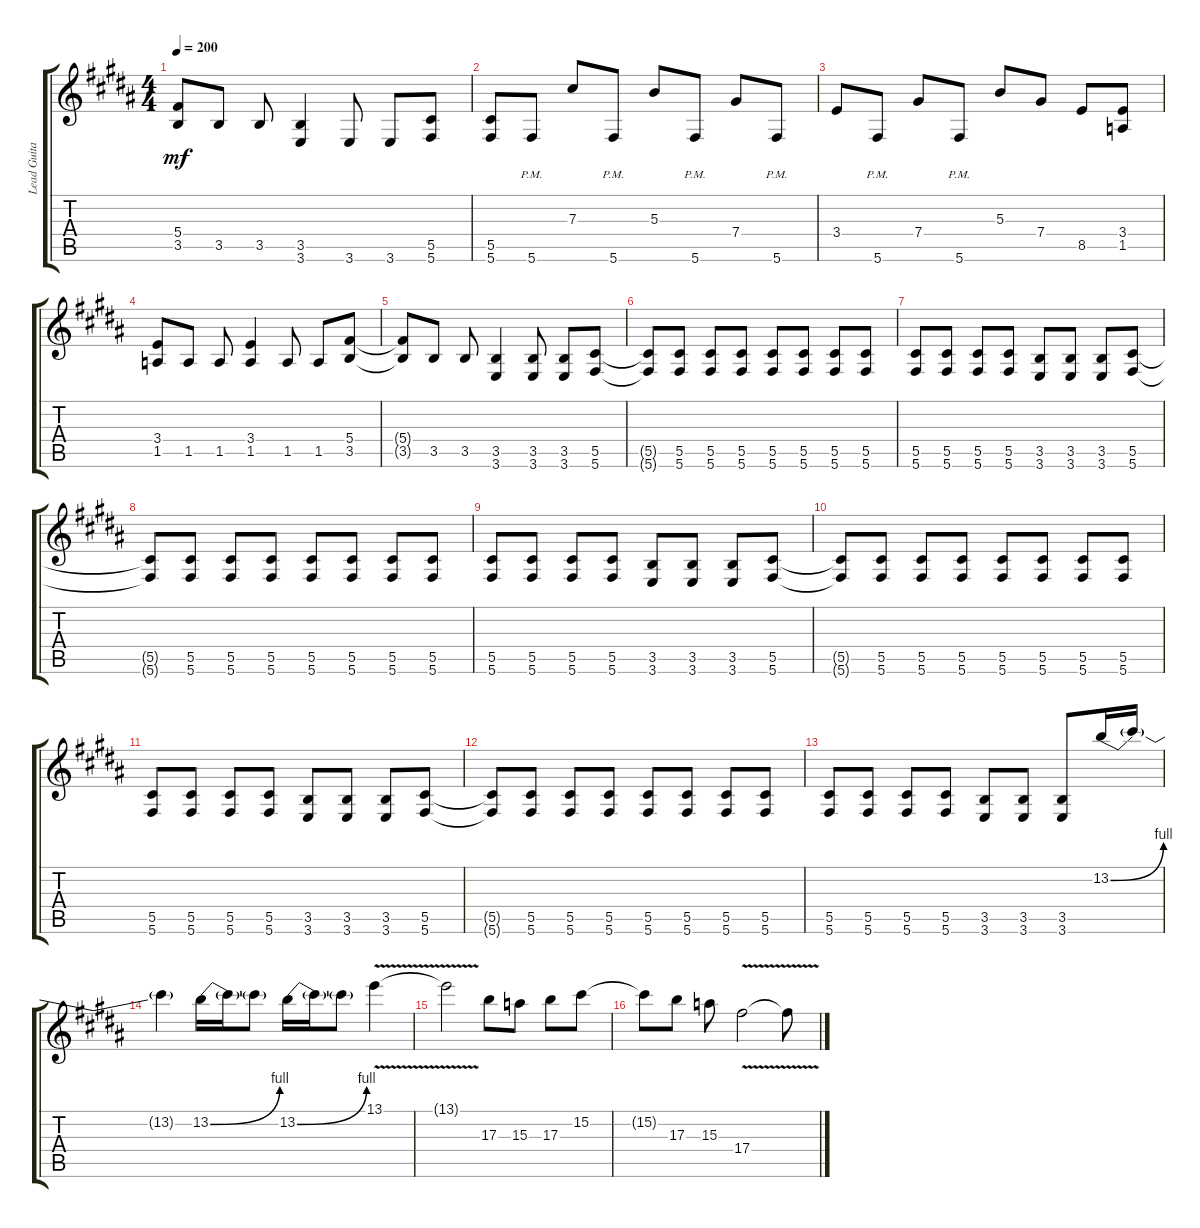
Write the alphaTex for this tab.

\track ("Lead Guitar" "Lead Guita") {instrument electricguitarclean}
\staff {score tabs}
\tuning (Eb4 Bb3 Gb3 Db3 Ab2 Db2) {hide}
\ts (4 4)
\tempo 200
\clef g2
\ks b
(5.4{t} 3.5{t}).8{dy mf} 3.5.8 3.5.8 (3.5 3.6).4 3.6.8 3.6.8 (5.5 5.6).8 |
(5.5 5.6).8 5.6{pm}.8 7.3.8 5.6{pm}.8 5.3.8 5.6{pm}.8 7.4.8 5.6{pm}.8 |
3.4.8 5.6{pm}.8 7.4.8 5.6{pm}.8 5.3.8 7.4.8 8.5.8 (3.4 1.5).8 |
(3.4 1.5).8 1.5.8 1.5.8 (3.4 1.5).4 1.5.8 1.5.8 (5.4 3.5).8 |
(5.4{t} 3.5{t}).8 3.5.8 3.5.8 (3.5 3.6).4 (3.5 3.6).8 (3.5 3.6).8 (5.5 5.6).8 |
(5.5{t} 5.6{t}).8 (5.5 5.6).8 (5.5 5.6).8 (5.5 5.6).8 (5.5 5.6).8 (5.5 5.6).8 (5.5 5.6).8 (5.5 5.6).8 |
(5.5 5.6).8 (5.5 5.6).8 (5.5 5.6).8 (5.5 5.6).8 (3.5 3.6).8 (3.5 3.6).8 (3.5 3.6).8 (5.5 5.6).8 |
(5.5{t} 5.6{t}).8 (5.5 5.6).8 (5.5 5.6).8 (5.5 5.6).8 (5.5 5.6).8 (5.5 5.6).8 (5.5 5.6).8 (5.5 5.6).8 |
(5.5 5.6).8 (5.5 5.6).8 (5.5 5.6).8 (5.5 5.6).8 (3.5 3.6).8 (3.5 3.6).8 (3.5 3.6).8 (5.5 5.6).8 |
(5.5{t} 5.6{t}).8 (5.5 5.6).8 (5.5 5.6).8 (5.5 5.6).8 (5.5 5.6).8 (5.5 5.6).8 (5.5 5.6).8 (5.5 5.6).8 |
(5.5 5.6).8 (5.5 5.6).8 (5.5 5.6).8 (5.5 5.6).8 (3.5 3.6).8 (3.5 3.6).8 (3.5 3.6).8 (5.5 5.6).8 |
(5.5{t} 5.6{t}).8 (5.5 5.6).8 (5.5 5.6).8 (5.5 5.6).8 (5.5 5.6).8 (5.5 5.6).8 (5.5 5.6).8 (5.5 5.6).8 |
(5.5 5.6).8 (5.5 5.6).8 (5.5 5.6).8 (5.5 5.6).8 (3.5 3.6).8 (3.5 3.6).8 (3.5 3.6).8 13.2{be (bend 0 0 60 4)}.16 13.2{t}.16 |
13.2{t}.4 13.2{be (bend 0 0 60 4)}.16 13.2{t}.16 13.2{t}.8 13.2{be (bend 0 0 60 4)}.16 13.2{t}.16 13.2{t}.8 13.1{v}.4 |
13.1{t}.2 17.3.8 15.3.8 17.3.8 15.2.8 |
15.2{t}.8 17.3.8 15.3.8 17.4{v}.2 17.4{t}.8
